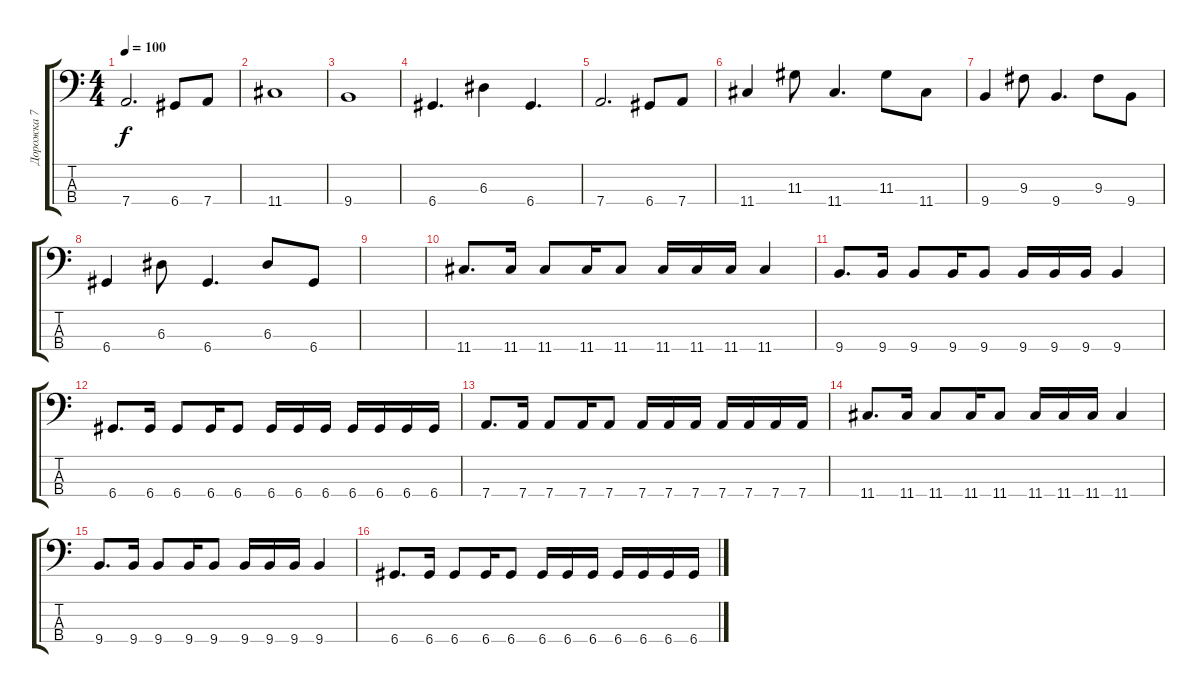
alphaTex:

\track ("Дорожка 7" "Дорожка 7") {instrument electricbassfinger}
\staff {score tabs}
\tuning (G2 D2 A1 D1) {hide}
\ts (4 4)
\tempo 100
\clef f4
\ks c
7.4.2{d dy f} 6.4.8 7.4.8 |
11.4.1 |
9.4.1 |
6.4.4{d} 6.3.4 6.4.4{d} |
7.4.2{d} 6.4.8 7.4.8 |
11.4.4 11.3.8 11.4.4{d} 11.3.8 11.4.8 |
9.4.4 9.3.8 9.4.4{d} 9.3.8 9.4.8 |
6.4.4 6.3.8 6.4.4{d} 6.3.8 6.4.8 |
|
11.4.8{d} 11.4.16 11.4.8 11.4.16 11.4.8 11.4.16 11.4.16 11.4.16 11.4.4 |
9.4.8{d} 9.4.16 9.4.8 9.4.16 9.4.8 9.4.16 9.4.16 9.4.16 9.4.4 |
6.4.8{d} 6.4.16 6.4.8 6.4.16 6.4.8 6.4.16 6.4.16 6.4.16 6.4.16 6.4.16 6.4.16 6.4.16 |
7.4.8{d} 7.4.16 7.4.8 7.4.16 7.4.8 7.4.16 7.4.16 7.4.16 7.4.16 7.4.16 7.4.16 7.4.16 |
11.4.8{d} 11.4.16 11.4.8 11.4.16 11.4.8 11.4.16 11.4.16 11.4.16 11.4.4 |
9.4.8{d} 9.4.16 9.4.8 9.4.16 9.4.8 9.4.16 9.4.16 9.4.16 9.4.4 |
6.4.8{d} 6.4.16 6.4.8 6.4.16 6.4.8 6.4.16 6.4.16 6.4.16 6.4.16 6.4.16 6.4.16 6.4.16
